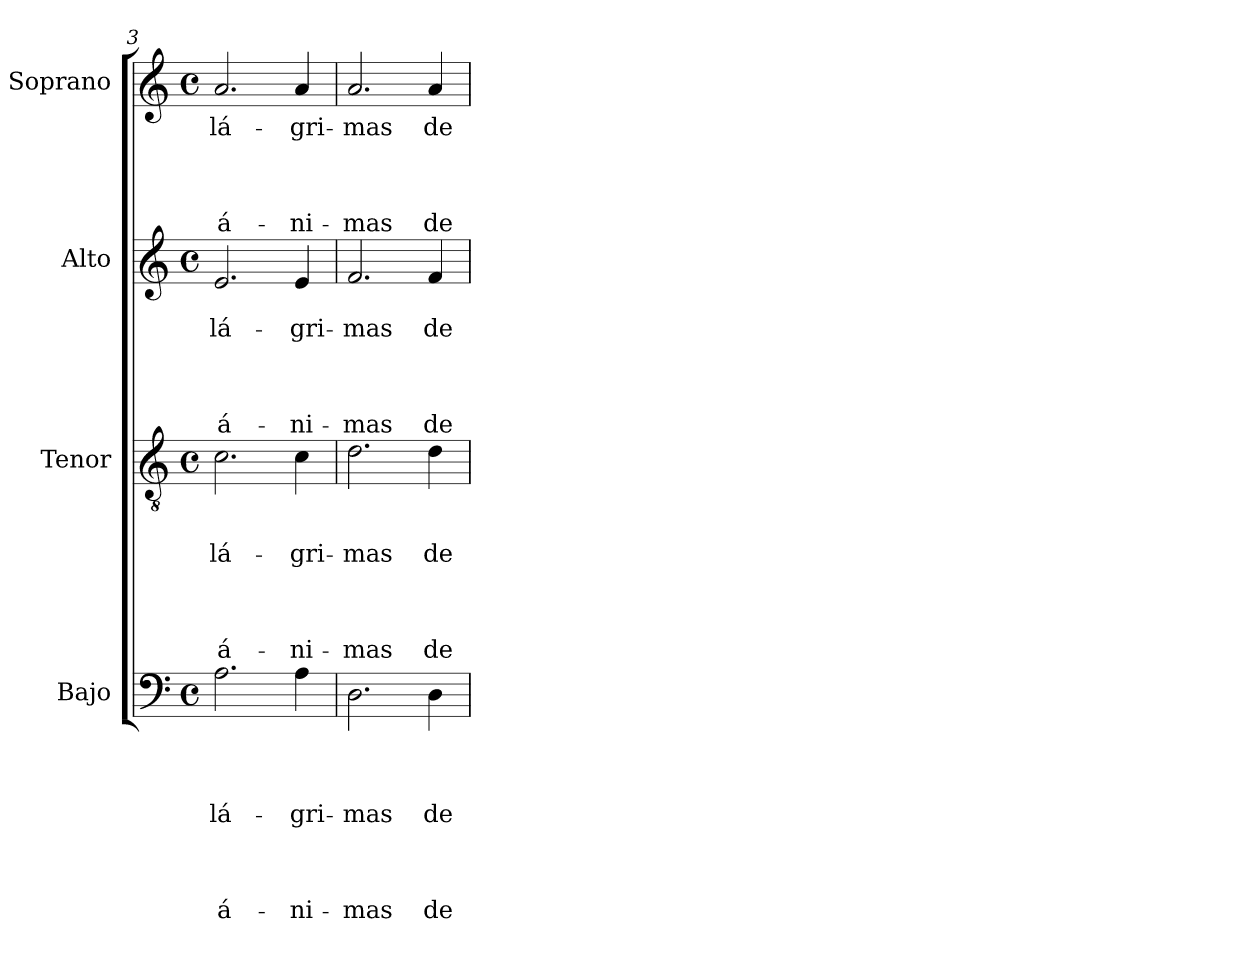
**kern	**text	**text	**text	**text	**text	**text	**text	**text	**kern	**text	**text	**text	**text	**text	**text	**text	**kern	**text	**text	**text	**text	**text	**text	**kern	**text	**text	**text	**text	**text
*part4	*part4	*part4	*part4	*part4	*part4	*part4	*part4	*part4	*part3	*part3	*part3	*part3	*part3	*part3	*part3	*part3	*part2	*part2	*part2	*part2	*part2	*part2	*part2	*part1	*part1	*part1	*part1	*part1	*part1
*staff4	*staff4	*staff4	*staff4	*staff4	*staff4	*staff4	*staff4	*staff4	*staff3	*staff3	*staff3	*staff3	*staff3	*staff3	*staff3	*staff3	*staff2	*staff2	*staff2	*staff2	*staff2	*staff2	*staff2	*staff1	*staff1	*staff1	*staff1	*staff1	*staff1
*I"Bajo	*	*	*	*	*	*	*	*	*I"Tenor	*	*	*	*	*	*	*	*I"Alto	*	*	*	*	*	*	*I"Soprano	*	*	*	*	*
*I'B	*	*	*	*	*	*	*	*	*I'T	*	*	*	*	*	*	*	*I'A	*	*	*	*	*	*	*I'S	*	*	*	*	*
*clefF4	*	*	*	*	*	*	*	*	*clefGv2	*	*	*	*	*	*	*	*clefG2	*	*	*	*	*	*	*clefG2	*	*	*	*	*
*k[]	*	*	*	*	*	*	*	*	*k[]	*	*	*	*	*	*	*	*k[]	*	*	*	*	*	*	*k[]	*	*	*	*	*
*C:	*	*	*	*	*	*	*	*	*C:	*	*	*	*	*	*	*	*C:	*	*	*	*	*	*	*C:	*	*	*	*	*
*M4/4	*	*	*	*	*	*	*	*	*M4/4	*	*	*	*	*	*	*	*M4/4	*	*	*	*	*	*	*M4/4	*	*	*	*	*
*met(c)	*	*	*	*	*	*	*	*	*met(c)	*	*	*	*	*	*	*	*met(c)	*	*	*	*	*	*	*met(c)	*	*	*	*	*
=3	=3	=3	=3	=3	=3	=3	=3	=3	=3	=3	=3	=3	=3	=3	=3	=3	=3	=3	=3	=3	=3	=3	=3	=3	=3	=3	=3	=3	=3
!	!	!	!	!LO:LY:b	!	!	!	!LO:LY:b	!	!	!	!LO:LY:b	!	!	!	!LO:LY:b	!	!	!LO:LY:b	!	!	!	!LO:LY:b	!	!LO:LY:b	!	!	!	!LO:LY:b
2.A\	.	.	.	lá-	.	.	.	á-	2.c\	.	.	lá-	.	.	.	á-	2.e/	.	lá-	.	.	.	á-	2.a/	lá-	.	.	.	á-
!	!	!	!	!LO:LY:b	!	!	!	!LO:LY:b	!	!	!	!LO:LY:b	!	!	!	!LO:LY:b	!	!	!LO:LY:b	!	!	!	!LO:LY:b	!	!LO:LY:b	!	!	!	!LO:LY:b
4A\	.	.	.	-gri-	.	.	.	-ni-	4c\	.	.	-gri-	.	.	.	-ni-	4e/	.	-gri-	.	.	.	-ni-	4a/	-gri-	.	.	.	-ni-
=4	=4	=4	=4	=4	=4	=4	=4	=4	=4	=4	=4	=4	=4	=4	=4	=4	=4	=4	=4	=4	=4	=4	=4	=4	=4	=4	=4	=4	=4
!	!	!	!	!LO:LY:b	!	!	!	!LO:LY:b	!	!	!	!LO:LY:b	!	!	!	!LO:LY:b	!	!	!LO:LY:b	!	!	!	!LO:LY:b	!	!LO:LY:b	!	!	!	!LO:LY:b
2.D\	.	.	.	-mas	.	.	.	-mas	2.d\	.	.	-mas	.	.	.	-mas	2.f/	.	-mas	.	.	.	-mas	2.a/	-mas	.	.	.	-mas
!	!	!	!	!LO:LY:b	!	!	!	!LO:LY:b	!	!	!	!LO:LY:b	!	!	!	!LO:LY:b	!	!	!LO:LY:b	!	!	!	!LO:LY:b	!	!LO:LY:b	!	!	!	!LO:LY:b
4D\	.	.	.	de	.	.	.	de	4d\	.	.	de	.	.	.	de	4f/	.	de	.	.	.	de	4a/	de	.	.	.	de
=	=	=	=	=	=	=	=	=	=	=	=	=	=	=	=	=	=	=	=	=	=	=	=	=	=	=	=	=	=
*-	*-	*-	*-	*-	*-	*-	*-	*-	*-	*-	*-	*-	*-	*-	*-	*-	*-	*-	*-	*-	*-	*-	*-	*-	*-	*-	*-	*-	*-
